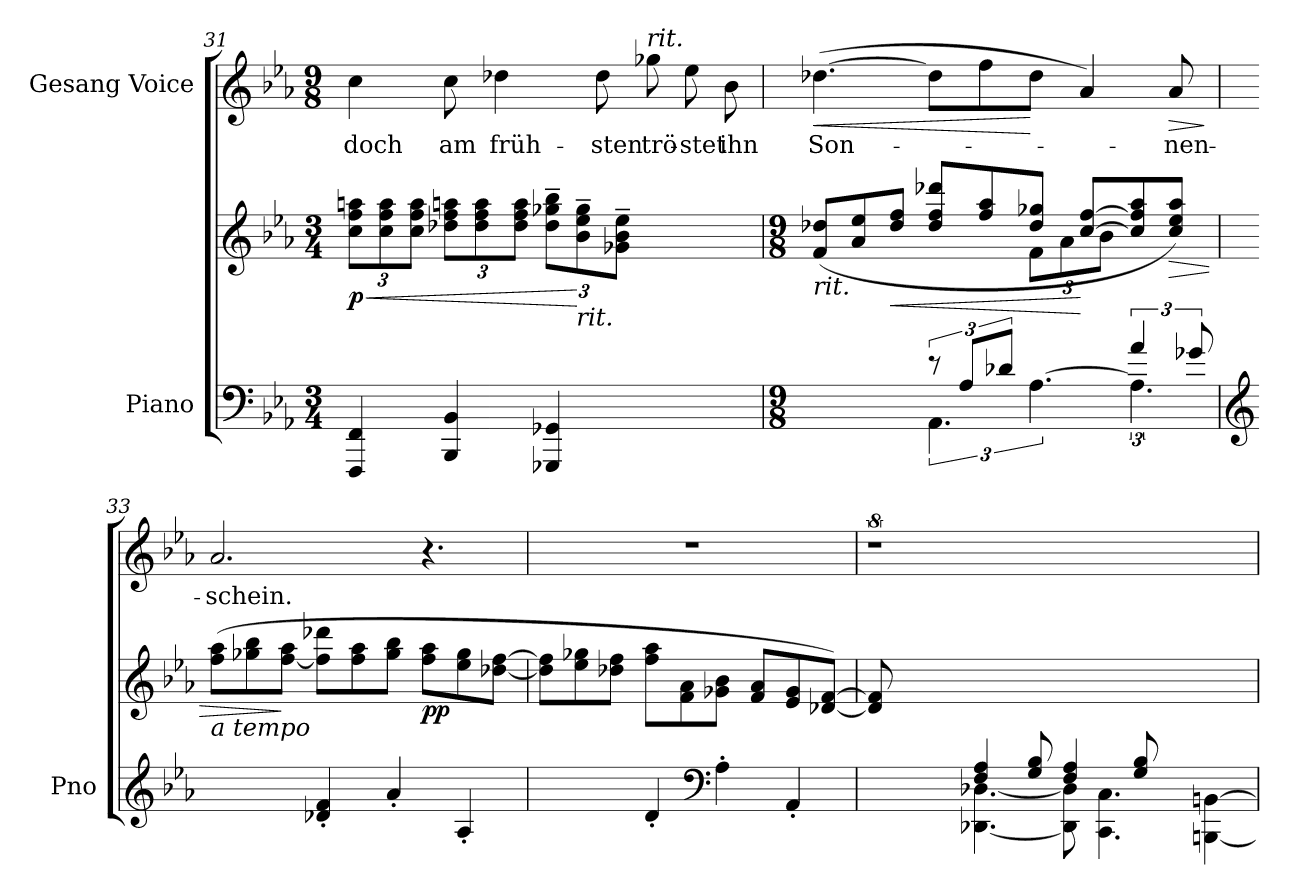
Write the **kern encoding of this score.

**kern	**kern	**dynam	**kern	**text	**dynam
*part2	*part2	*part2	*part1	*part1	*part1
*staff3	*staff2	*staff2/3	*staff1	*staff1	*staff1
*I"Piano	*	*	*I"Gesang Voice	*	*
*I'Pno	*	*	*	*	*
*clefF4	*clefG2	*	*clefG2	*	*
*k[b-e-a-]	*k[b-e-a-]	*	*k[b-e-a-]	*	*
*M3/4	*M3/4	*	*M9/8	*	*
*	*Xbrackettup	*	*	*	*
=31	=31	=31	=31	=31	=31
!	!	!LO:HP:b	!	!LO:LY:b	!
!	!	!LO:DY:n=1:b	!	!	!
4FFF/ 4FF/	12cc\ 12ff\ 12aan\L	< p	4cc\	doch	.
.	12cc\ 12ff\ 12aa\	.	.	.	.
.	12cc\ 12ff\ 12aa\J	.	.	.	.
!	!	!	!	!LO:LY:b	!
4BBB-/ 4BB-/	12dd-X\ 12ff\ 12aan\L	.	8cc\	am	.
.	12dd-\ 12ff\ 12aa\	.	.	.	.
!	!	!	!	!LO:LY:b	!
.	.	.	4dd-X\	früh-	.
.	12dd-\ 12ff\ 12aa\J	.	.	.	.
4GGG-X/ 4GG-X/	12dd-\~ 12gg-X\~ 12bb-\~L	.	.	.	.
!	!LO:TX:b:i:t=rit.	!	!	!	!
.	12b-\~ 12ee-\~ 12gg-\~	[	.	.	.
!	!	!	!	!LO:LY:b	!
.	.	.	8dd-\	-sten	.
.	12g-X\~ 12b-\~ 12ee-\~J	.	.	.	.
*	*	*	*MM129	*	*
!	!	!	!LO:TX:a:i:t=rit.	!	!
!	!	!	!	!LO:LY:b	!
4.ryy	4.ryy	.	8gg-X\	trö-	.
!	!	!	!	!LO:LY:b	!
.	.	.	8ee-\	-stet	.
!	!	!	!	!LO:LY:b	!
.	.	.	8b-\	ihn	.
!!LO:LB:g=z
=32	=32	=32	=32	=32	=32
*M9/8	*M9/8	*	*	*	*
*	*	*	*MM120	*	*
*^	*^	*	*	*	*
!	!	!LO:TX:b:i:t=rit.	!	!	!	!	!
!	!	!	!	!	!	!LO:LY:b	!LO:HP:b
4.ryy	4.ryy	(>8f/ 8dd-X/L	8ryy	.	(>[4.dd-X\	Son-	<
*	*	*v	*v	*	*	*	*
.	.	8a-/ 8ee-/	.	.	.	.
!	!	!	!LO:HP:b	!	!	!
.	.	8dd-/ 8ff/J	<	.	.	.
12r	6.AA-\	8dd-/ 8ff/ 8ddd-X/L	.	8dd-\L]	.	.
12A-/L	.	.	.	.	.	.
.	.	8ff/ 8aa-/	.	8ff\	.	.
12d-X/J	.	.	.	.	.	.
*	*	*^	*	*	*	*
4ryy	[6.A-\	8dd-/ 8gg-X/J	12f\L	.	8dd-\J	.	[
.	.	.	12a-\	.	.	.	.
.	.	[8cc/ [8ff/L	.	[	4a-/)	.	.
.	.	.	12b-\J	.	.	.	.
6a-/	6.A-\]	8cc/] 8ff/] 8aa-/	4ryy	.	.	.	.
!	!	!	!	!LO:HP:b	!	!LO:LY:b	!LO:HP:b
.	.	8cc/ 8ee-/ 8aa-/J)	.	>	8a-/	-nen-	>
12g-X/	.	.	.	.	.	.	.
*v	*v	*	*	*	*	*	*
*	*v	*v	*	*	*	*
.	.	.	.	.	]
=33	=33	=33	=33	=33	=33
*clefG2	*	*	*	*	*
*	*	*	*MM135	*	*
!	!LO:TX:b:i:t=a tempo	!	!	!	!
!	!	!	!	!LO:LY:b	!
4.ryy	(>8ff\ 8aa-\L	.	2.a-/	-schein.	.
.	8gg-X\ 8bb-\	.	.	.	.
.	[8ff\ 8aa-\J	]	.	.	.
4d-X/' 4f/'	8ff\] 8ddd-X\L	.	.	.	.
.	8ff\ 8aa-\	.	.	.	.
4a-'/	8gg-\ 8bb-\J	.	.	.	.
!	!	!LO:DY:b	!LO:N:vis=4.	!	!
.	8ff\ 8aa-\L	pp	4r	.	.
4A-'/	8ee-\ 8gg-\	.	.	.	.
.	[8dd-X\ [8ff\J	.	8ryy	.	.
=34	=34	=34	=34	=34	=34
4.ryy	8dd-\] 8ff\]L	.	8%9r	.	.
.	8ee-\ 8gg-X\	.	.	.	.
.	8dd-X\ 8ff\J	.	.	.	.
4d'/	8ff\ 8aa-\L	.	.	.	.
.	8f\ 8a-\	.	.	.	.
*clefF4	*	*	*	*	*
4A-'\	8g-X\ 8b-\J	.	.	.	.
.	8f/ 8a-/L	.	.	.	.
4AA-'/	8e-/ 8g-/	.	.	.	.
.	[8d-X/ [8f/J)	.	.	.	.
!!LO:LB:g=z
=35	=35	=35	=35	=35	=35
*^	*	*	*	*	*
8ryy	4.ryy	8d-/] 8f/]L	.	8%9r	.	.
8F/ 8A-/	.	1ryy	.	.	.	.
8G-X/ 8B-/J	.	.	.	.	.	.
4F/ 4A-/	[4.DD-X\ [4.D-X\	.	.	.	.	.
8G-/ 8B-/	.	.	.	.	.	.
4F/ 4A-/	8DD-\] 8D-\]	.	.	.	.	.
.	4.CC\ 4.C\	.	.	.	.	.
8G-/ 8B-/	.	.	.	.	.	.
4.ryy	.	4.ryy	.	4.ryy	.	.
.	[4BBBn\ [4BBn\	.	.	.	.	.
*v	*v	*	*	*	*	*
=	=	=	=	=	=
*-	*-	*-	*-	*-	*-
